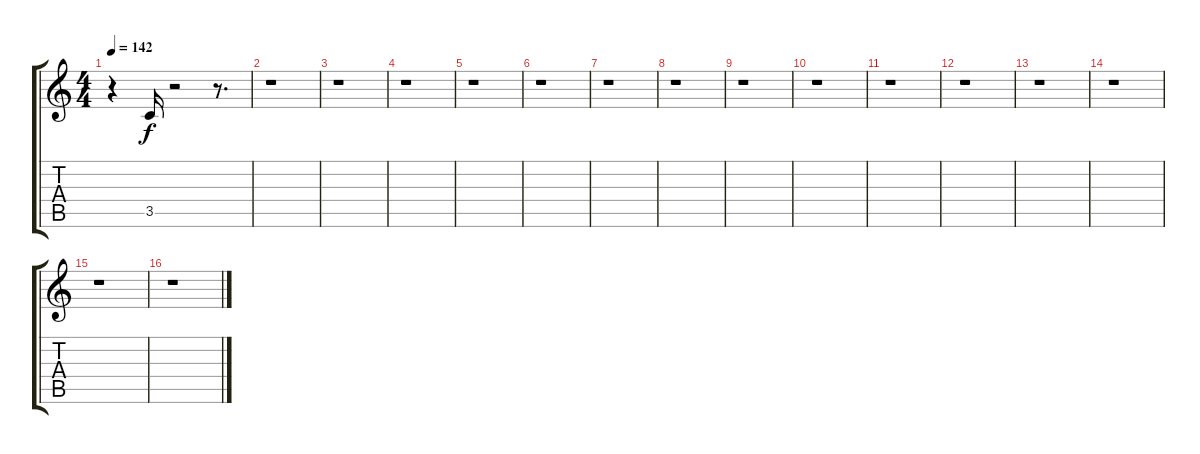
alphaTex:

\track "" {instrument slapbass1}
\staff {score tabs}
\tuning (E4 B3 G3 D3 A2 E2) {hide}
\ts (4 4)
\tempo 142
\clef g2
\ks c
r.4{dy f} 3.5.16 r.2 r.8{d} |
r.1 |
r.1 |
r.1 |
r.1 |
r.1 |
r.1 |
r.1 |
r.1 |
r.1 |
r.1 |
r.1 |
r.1 |
r.1 |
r.1 |
r.1
